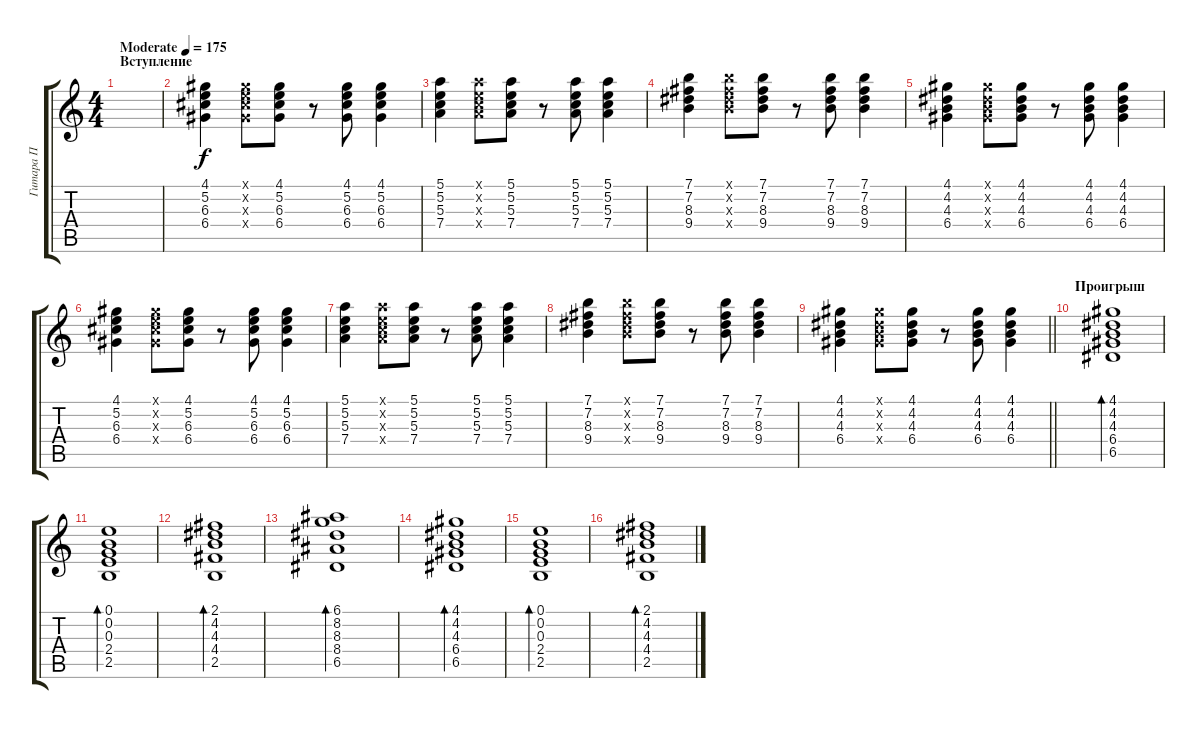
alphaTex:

\track ("Гитара П" "Гитара П") {instrument overdrivenguitar}
\staff {score tabs}
\tuning (E4 B3 G3 D3 A2 E2) {hide}
\ts (4 4)
\section ("" "Вступление")
\tempo (175 "Moderate")
\clef g2
\ks c
|
(4.1 5.2 6.3 6.4).4{instrument electricguitarclean} (4.1{x} 5.2{x} 6.3{x} 6.4{x}).8 (4.1 5.2 6.3 6.4).8 r.8 (4.1 5.2 6.3 6.4).8 (4.1 5.2 6.3 6.4).4 |
(5.1 5.2 5.3 7.4).4 (5.1{x} 5.2{x} 5.3{x} 7.4{x}).8 (5.1 5.2 5.3 7.4).8 r.8 (5.1 5.2 5.3 7.4).8 (5.1 5.2 5.3 7.4).4 |
(7.1 7.2 8.3 9.4).4 (7.1{x} 7.2{x} 8.3{x} 9.4{x}).8 (7.1 7.2 8.3 9.4).8 r.8 (7.1 7.2 8.3 9.4).8 (7.1 7.2 8.3 9.4).4 |
(4.1 4.2 4.3 6.4).4 (4.1{x} 4.2{x} 4.3{x} 6.4{x}).8 (4.1 4.2 4.3 6.4).8 r.8 (4.1 4.2 4.3 6.4).8 (4.1 4.2 4.3 6.4).4 |
(4.1 5.2 6.3 6.4).4 (4.1{x} 5.2{x} 6.3{x} 6.4{x}).8 (4.1 5.2 6.3 6.4).8 r.8 (4.1 5.2 6.3 6.4).8 (4.1 5.2 6.3 6.4).4 |
(5.1 5.2 5.3 7.4).4 (5.1{x} 5.2{x} 5.3{x} 7.4{x}).8 (5.1 5.2 5.3 7.4).8 r.8 (5.1 5.2 5.3 7.4).8 (5.1 5.2 5.3 7.4).4 |
(7.1 7.2 8.3 9.4).4 (7.1{x} 7.2{x} 8.3{x} 9.4{x}).8 (7.1 7.2 8.3 9.4).8 r.8 (7.1 7.2 8.3 9.4).8 (7.1 7.2 8.3 9.4).4 |
\barLineRight lightlight
(4.1 4.2 4.3 6.4).4 (4.1{x} 4.2{x} 4.3{x} 6.4{x}).8 (4.1 4.2 4.3 6.4).8 r.8 (4.1 4.2 4.3 6.4).8 (4.1 4.2 4.3 6.4).4 |
\section ("" "Проигрыш")
(4.1 4.2 4.3 6.4 6.5).1{bd 240} |
(0.1 0.2 0.3 2.4 2.5).1{bd 240} |
(2.1 4.2 4.3 4.4 2.5).1{bd 240} |
(6.1 8.2 8.3 8.4 6.5).1{bd 240} |
(4.1 4.2 4.3 6.4 6.5).1{bd 240} |
(0.1 0.2 0.3 2.4 2.5).1{bd 240} |
(2.1 4.2 4.3 4.4 2.5).1{bd 240}
